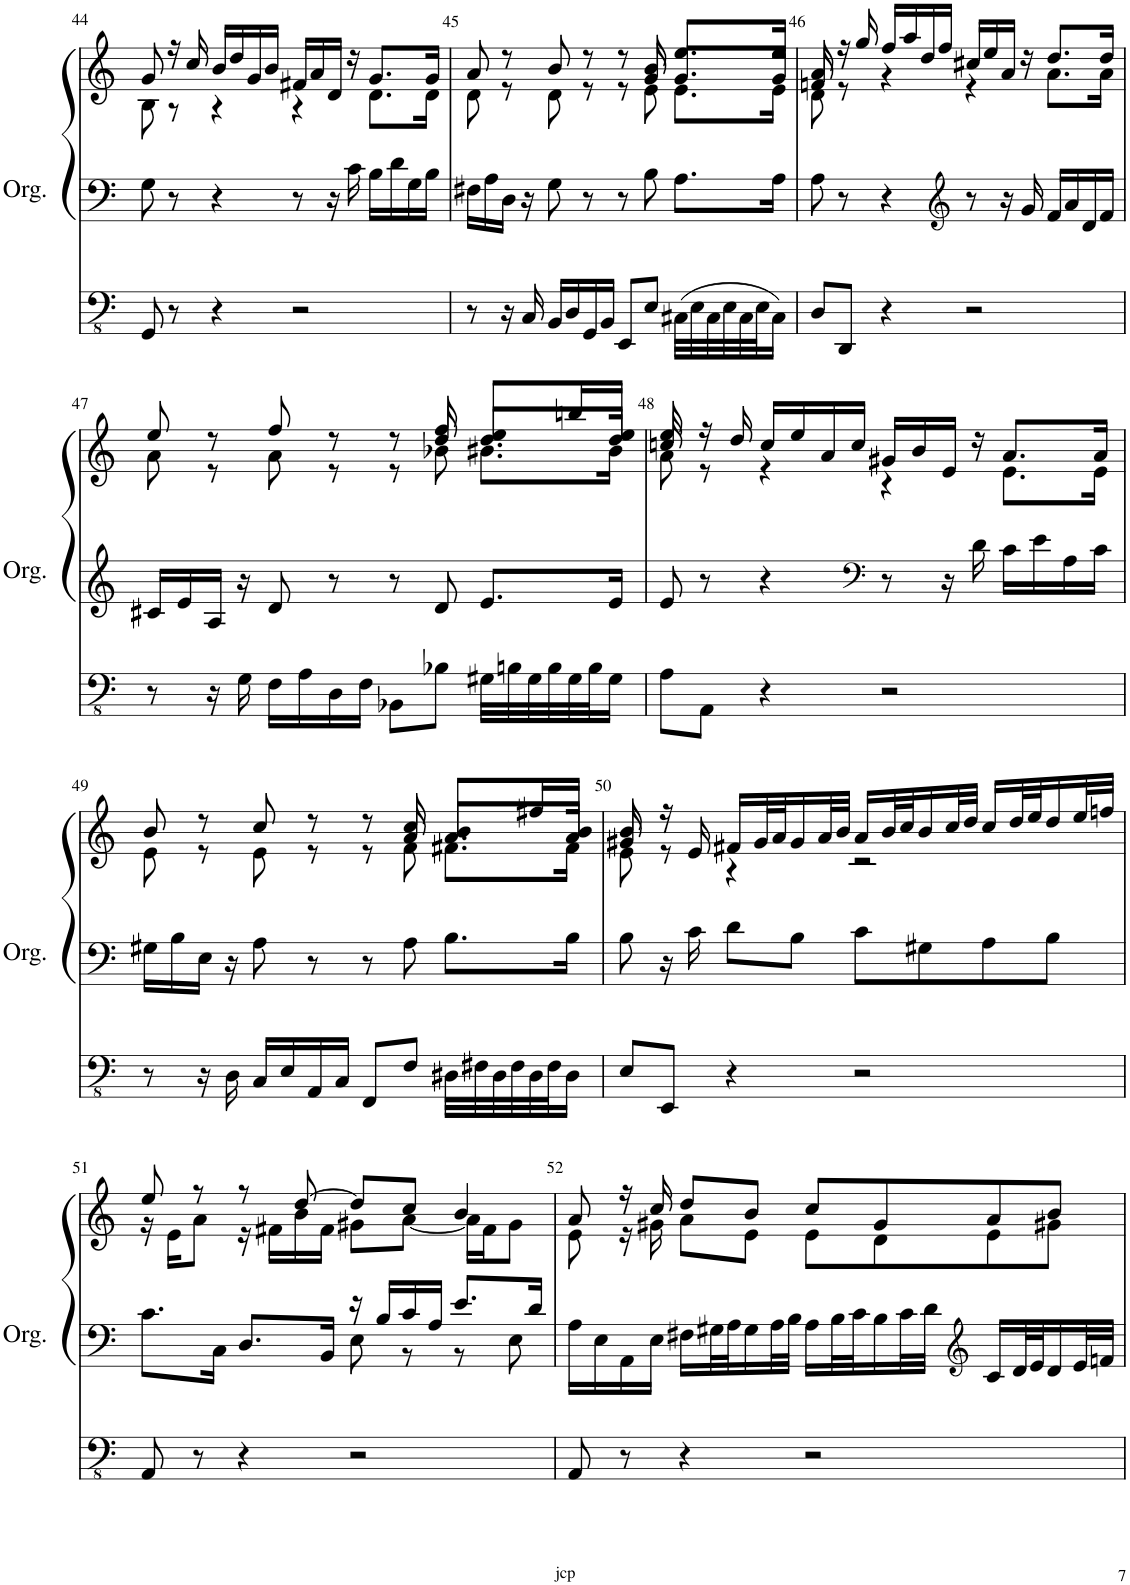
**kern	**kern	**kern
*part1	*part1	*part1
*staff3	*staff2	*staff1
*I"Orgue à tuyaux	*	*
*I'Org.	*	*
!!LO:PB:g=z
*clefFv4	*clefF4	*clefG2
*k[]	*k[]	*k[]
*M4/4	*M4/4	*M4/4
*met(c)	*met(c)	*met(c)
=44	=44	=44
*	*	*^
8GGG/	8G\	8g/	8B\
8r	8r	16r	8r
.	.	16cc/	.
4r	4r	16b/LL	4r
.	.	16dd/	.
.	.	16g/	.
.	.	16b/JJ	.
2r	8r	16f#X/LL	4r
.	.	16a/	.
.	16r	16d/JJ	.
.	16c\	16r	.
.	16B\LL	8.g/L	8.d\L
.	16d\	.	.
.	16G\	.	.
.	16B\JJ	16g/Jk	16d\Jk
=45	=45	=45	=45
*	*	*	*^
8r	16F#X\LL	8a/	8d\	8ryy
.	16A\	.	.	.
*	*	*	*v	*v
16r	16D\JJ	8r	8r
16CC/	16r	.	.
16BBB/LL	8G\	8b/	8d\
16DD/	.	.	.
16GGG/	8r	8r	8r
16BBB/JJ	.	.	.
8EEE/L	8r	8r	8r
*	*	*	*^
8EE/J	8B\	8b/	8e\	8g/
32CC#X\LLL	8.A\L	8.ee/L	8.e\L	8.g/L
32EE\	.	.	.	.
32CC#\	.	.	.	.
32EE\	.	.	.	.
32CC#\	.	.	.	.
32EE\J	.	.	.	.
16CC#\JJ	16A\Jk	16ee/Jk	16e\Jk	16g/Jk
=46	=46	=46	=46	=46
8DD/L	8A\	8a/	8d\	8fn/
8DDD/J	8r	16r	8r	2..ryy
.	.	16gg/	.	.
4r	4r	16ff/LL	4r	.
.	.	16aa/	.	.
.	.	16dd/	.	.
.	.	16ff/JJ	.	.
*	*clefG2	*	*	*
2r	8r	16cc#X/LL	4r	.
.	.	16ee/	.	.
.	16r	16a/JJ	.	.
.	16g/	16r	.	.
.	16f/LL	8.dd/L	8.a\L	.
.	16a/	.	.	.
.	16d/	.	.	.
.	16f/JJ	16dd/Jk	16a\Jk	.
!!LO:LB:g=z	!!	!!
=47	=47	=47	=47	=47
8r	16c#X/LL	8ee/	8a\	8ryy
.	16e/	.	.	.
*	*	*	*v	*v
16r	16A/JJ	8r	8r
16GG\	16r	.	.
16FF\LL	8d/	8ff/	8a\
16AA\	.	.	.
16DD\	8r	8r	8r
16FF\JJ	.	.	.
8BBB-X\L	8r	8r	8r
*	*	*	*^
8BB-X\J	8d/	8ff/	8b-X\	8dd/
32GG#X\LLL	8.e/L	8ee/L	8.b#X\L	8.dd/L
32BBn\	.	.	.	.
32GG#\	.	.	.	.
32BB\	.	.	.	.
32GG#\	.	16bbn/L	.	.
32BB\J	.	.	.	.
16GG#\JJ	16e/Jk	16ee/JJ	16b#\Jk	16dd/Jk
=48	=48	=48	=48	=48
8AA\L	8e/	8ee/	8a\	16ccn/
.	.	.	.	2...ryy
8AAA\J	8r	16r	8r	.
.	.	16dd/	.	.
4r	4r	16cc/LL	4r	.
.	.	16ee/	.	.
.	.	16a/	.	.
.	.	16cc/JJ	.	.
*	*clefF4	*	*	*
2r	8r	16g#X/LL	4r	.
.	.	16b/	.	.
.	16r	16e/JJ	.	.
.	16d\	16r	.	.
.	16c\LL	8.a/L	8.e\L	.
.	16e\	.	.	.
.	16A\	.	.	.
.	16c\JJ	16a/Jk	16e\Jk	.
!!LO:LB:g=z	!!	!!
=49	=49	=49	=49	=49
8r	16G#X\LL	8b/	8e\	8ryy
.	16B\	.	.	.
*	*	*	*v	*v
16r	16E\JJ	8r	8r
16DD\	16r	.	.
16CC/LL	8A\	8cc/	8e\
16EE/	.	.	.
16AAA/	8r	8r	8r
16CC/JJ	.	.	.
8FFF/L	8r	8r	8r
*	*	*	*^
8FF/J	8A\	8cc/	8f\	8a/
32DD#X\LLL	8.B\L	8b/L	8.f#X\L	8.a/L
32FF#X\	.	.	.	.
32DD#\	.	.	.	.
32FF#\	.	.	.	.
32DD#\	.	16ff#X/L	.	.
32FF#\J	.	.	.	.
16DD#\JJ	16B\Jk	16b/JJ	16f#\Jk	16a/Jk
=50	=50	=50	=50	=50
8EE/L	8B\	8b/	8e\	8g#X/
8EEE/J	16r	16r	8r	2..ryy
.	16c\	16e/	.	.
4r	8d\L	16f#X/LL	4r	.
.	.	32g#/L	.	.
.	.	32a/J	.	.
.	8B\J	16g#/	.	.
.	.	32a/L	.	.
.	.	32b/JJJ	.	.
2r	8c\L	16a/LL	2r	.
.	.	32b/L	.	.
.	.	32cc/J	.	.
.	8G#X\	16b/	.	.
.	.	32cc/L	.	.
.	.	32dd/JJJ	.	.
.	8A\	16cc/LL	.	.
.	.	32dd/L	.	.
.	.	32ee/J	.	.
.	8B\J	16dd/	.	.
.	.	32ee/L	.	.
.	.	32ffn/JJJ	.	.
*	*	*	*v	*v
!!LO:LB:g=z
=51	=51	=51	=51
*	*^	*	*
8AAA/	8.c\L	2ryy	8ee/	16r
.	.	.	.	16e\KL
8r	.	.	8r	8a\J
.	16C\Jk	.	.	.
4r	8.D/L	.	8r	16r
.	.	.	.	16f#X\LL
.	.	.	[8dd/	16b\
.	16BB/Jk	.	.	16f#\JJ
2r	16r	8E\	8dd/L]	8g#X\L
.	16B/LL	.	.	.
.	16c/	8r	8cc/J	[8a\J
.	16A/JJ	.	.	.
.	8.e/L	8r	4b/	16a\LL]
.	.	.	.	16f#\J
.	.	8E\	.	8g#\J
.	16d/Jk	.	.	.
*	*v	*v	*	*
=52	=52	=52	=52
8AAA/	16A\LL	8a/	8e\
.	16E\	.	.
8r	16AA\	16r	16r
.	16E\JJ	16cc/	16g#X\
4r	16F#X\LL	8dd/L	8a\L
.	32G#X\L	.	.
.	32A\J	.	.
.	16G#\	8b/J	8e\J
.	32A\L	.	.
.	32B\JJJ	.	.
2r	16A\LL	8cc/L	8e\L
.	32B\L	.	.
.	32c\J	.	.
.	16B\	8g#/	8d\
.	32c\L	.	.
.	32d\JJJ	.	.
*	*clefG2	*	*
.	16c/LL	8a/	8e\
.	32d/L	.	.
.	32e/J	.	.
.	16d/	8b/J	8g#X\J
.	32e/L	.	.
.	32fn/JJJ	.	.
*	*	*v	*v
=	=	=
*-	*-	*-
